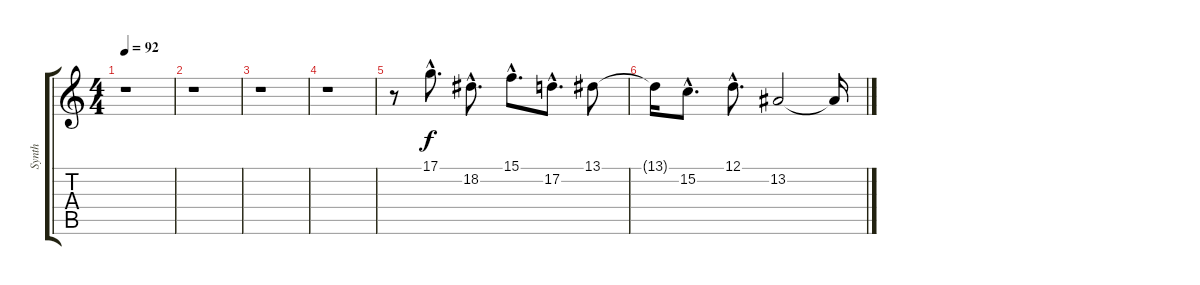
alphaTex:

\track ("Synth" "Synth") {instrument lead3calliope}
\staff {score tabs}
\tuning (D4 A3 F3 C3 G2 C2) {hide}
\ts (4 4)
\tempo 92
\clef g2
\ks c
r.1{dy f} |
r.1 |
r.1 |
r.1 |
r.8 17.1{hac}.8{d} 18.2{hac}.8{d} 15.1{hac}.8{d} 17.2{hac}.8{d} 13.1.8 |
13.1{t}.16 15.2{hac}.8{d} 12.1{hac}.8{d} 13.2.2 13.2{t}.16
